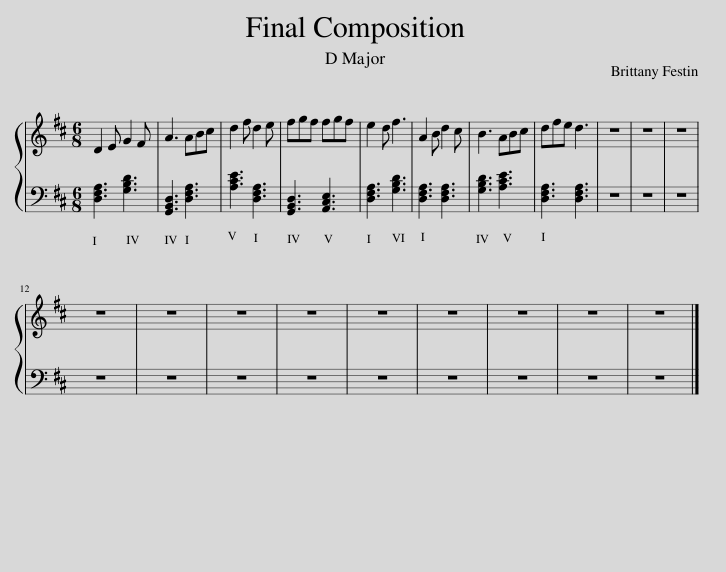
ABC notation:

X:1
%%score { 1 | 2 }
L:1/8
M:6/8
I:linebreak $
K:D
V:1 treble
V:2 bass
V:1
 D2 E G2 F | A3 ABc | d2 f d2 e | fgf fgf | e2 d f3 | %5
 A2 B d2 c | B3 ABc | dfe d3 | z6 | z6 | %10
 z6 |$ z6 | z6 | z6 | z6 | %15
 z6 | z6 | z6 | z6 | z6 |] %20
V:2
 [D,F,A,]3 [G,B,D]3 | [G,,B,,D,]3 [D,F,A,]3 | [A,CE]3 [D,F,A,]3 | [G,,B,,D,]3 [A,,C,E,]3 | [D,F,A,]3 [G,B,D]3 | %5
 [D,F,A,]3 [D,F,A,]3 | [G,B,D]3 [A,CE]3 | [D,F,A,]3 [D,F,A,]3 | z6 | z6 | %10
 z6 |$ z6 | z6 | z6 | z6 | %15
 z6 | z6 | z6 | z6 | z6 |] %20
